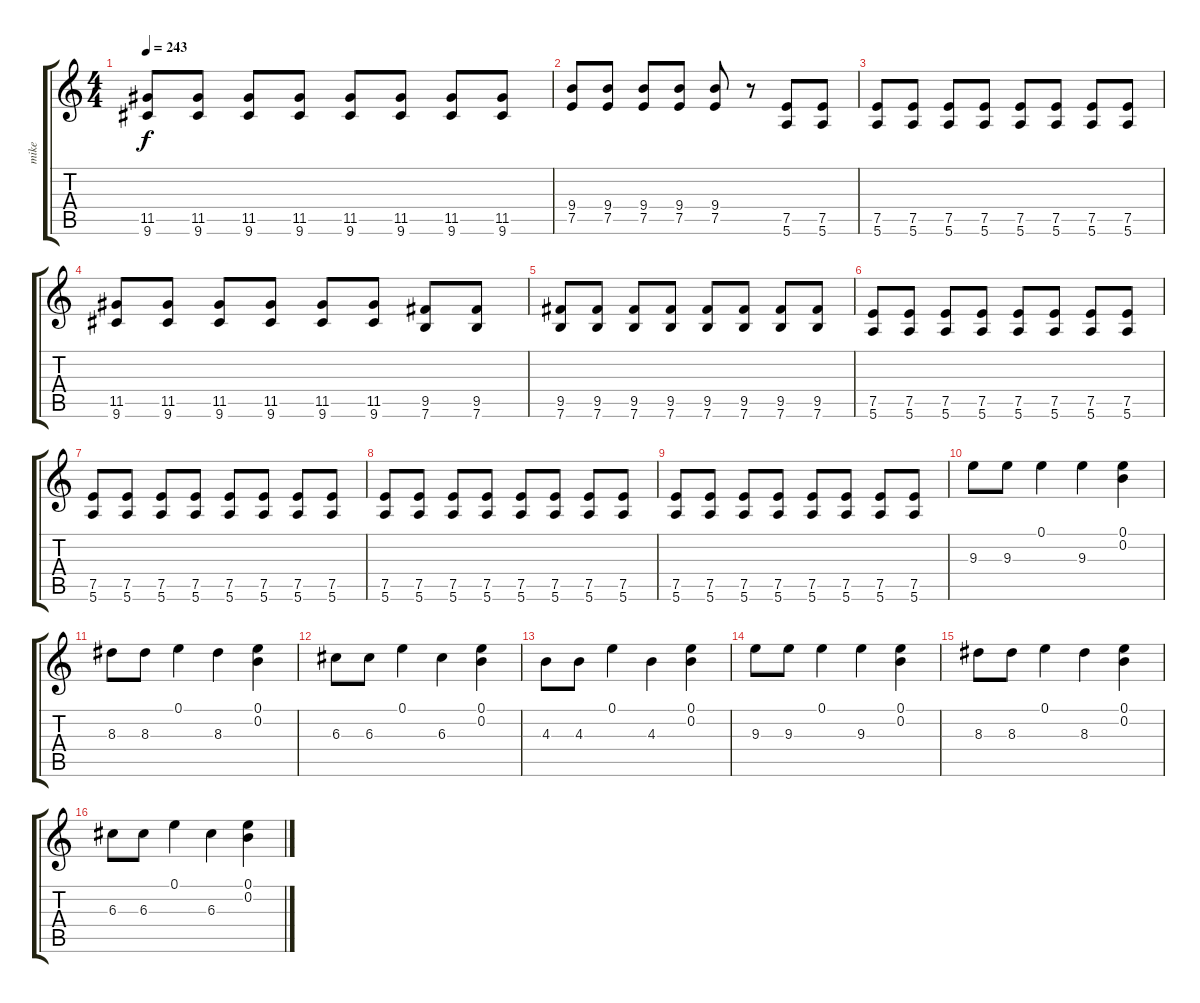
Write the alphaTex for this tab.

\track ("mike" "mike") {instrument distortionguitar}
\staff {score tabs}
\tuning (E4 B3 G3 D3 A2 E2) {hide}
\ts (4 4)
\tempo 243
\clef g2
\ks c
(11.5 9.6).8{dy f} (11.5 9.6).8 (11.5 9.6).8 (11.5 9.6).8 (11.5 9.6).8 (11.5 9.6).8 (11.5 9.6).8 (11.5 9.6).8 |
(9.4 7.5).8 (9.4 7.5).8 (9.4 7.5).8 (9.4 7.5).8 (9.4 7.5).8 r.8 (7.5 5.6).8 (7.5 5.6).8 |
(7.5 5.6).8 (7.5 5.6).8 (7.5 5.6).8 (7.5 5.6).8 (7.5 5.6).8 (7.5 5.6).8 (7.5 5.6).8 (7.5 5.6).8 |
(11.5 9.6).8 (11.5 9.6).8 (11.5 9.6).8 (11.5 9.6).8 (11.5 9.6).8 (11.5 9.6).8 (9.5 7.6).8 (9.5 7.6).8 |
(9.5 7.6).8 (9.5 7.6).8 (9.5 7.6).8 (9.5 7.6).8 (9.5 7.6).8 (9.5 7.6).8 (9.5 7.6).8 (9.5 7.6).8 |
(7.5 5.6).8 (7.5 5.6).8 (7.5 5.6).8 (7.5 5.6).8 (7.5 5.6).8 (7.5 5.6).8 (7.5 5.6).8 (7.5 5.6).8 |
(7.5 5.6).8 (7.5 5.6).8 (7.5 5.6).8 (7.5 5.6).8 (7.5 5.6).8 (7.5 5.6).8 (7.5 5.6).8 (7.5 5.6).8 |
(7.5 5.6).8 (7.5 5.6).8 (7.5 5.6).8 (7.5 5.6).8 (7.5 5.6).8 (7.5 5.6).8 (7.5 5.6).8 (7.5 5.6).8 |
(7.5 5.6).8 (7.5 5.6).8 (7.5 5.6).8 (7.5 5.6).8 (7.5 5.6).8 (7.5 5.6).8 (7.5 5.6).8 (7.5 5.6).8 |
9.3.8{instrument electricguitarclean} 9.3.8 0.1.4 9.3.4 (0.1 0.2).4 |
8.3.8{instrument electricguitarclean} 8.3.8 0.1.4 8.3.4 (0.1 0.2).4 |
6.3.8{instrument electricguitarclean} 6.3.8 0.1.4 6.3.4 (0.1 0.2).4 |
4.3.8{instrument electricguitarclean} 4.3.8 0.1.4 4.3.4 (0.1 0.2).4 |
9.3.8{instrument electricguitarclean} 9.3.8 0.1.4 9.3.4 (0.1 0.2).4 |
8.3.8{instrument electricguitarclean} 8.3.8 0.1.4 8.3.4 (0.1 0.2).4 |
6.3.8{instrument electricguitarclean} 6.3.8 0.1.4 6.3.4 (0.1 0.2).4
